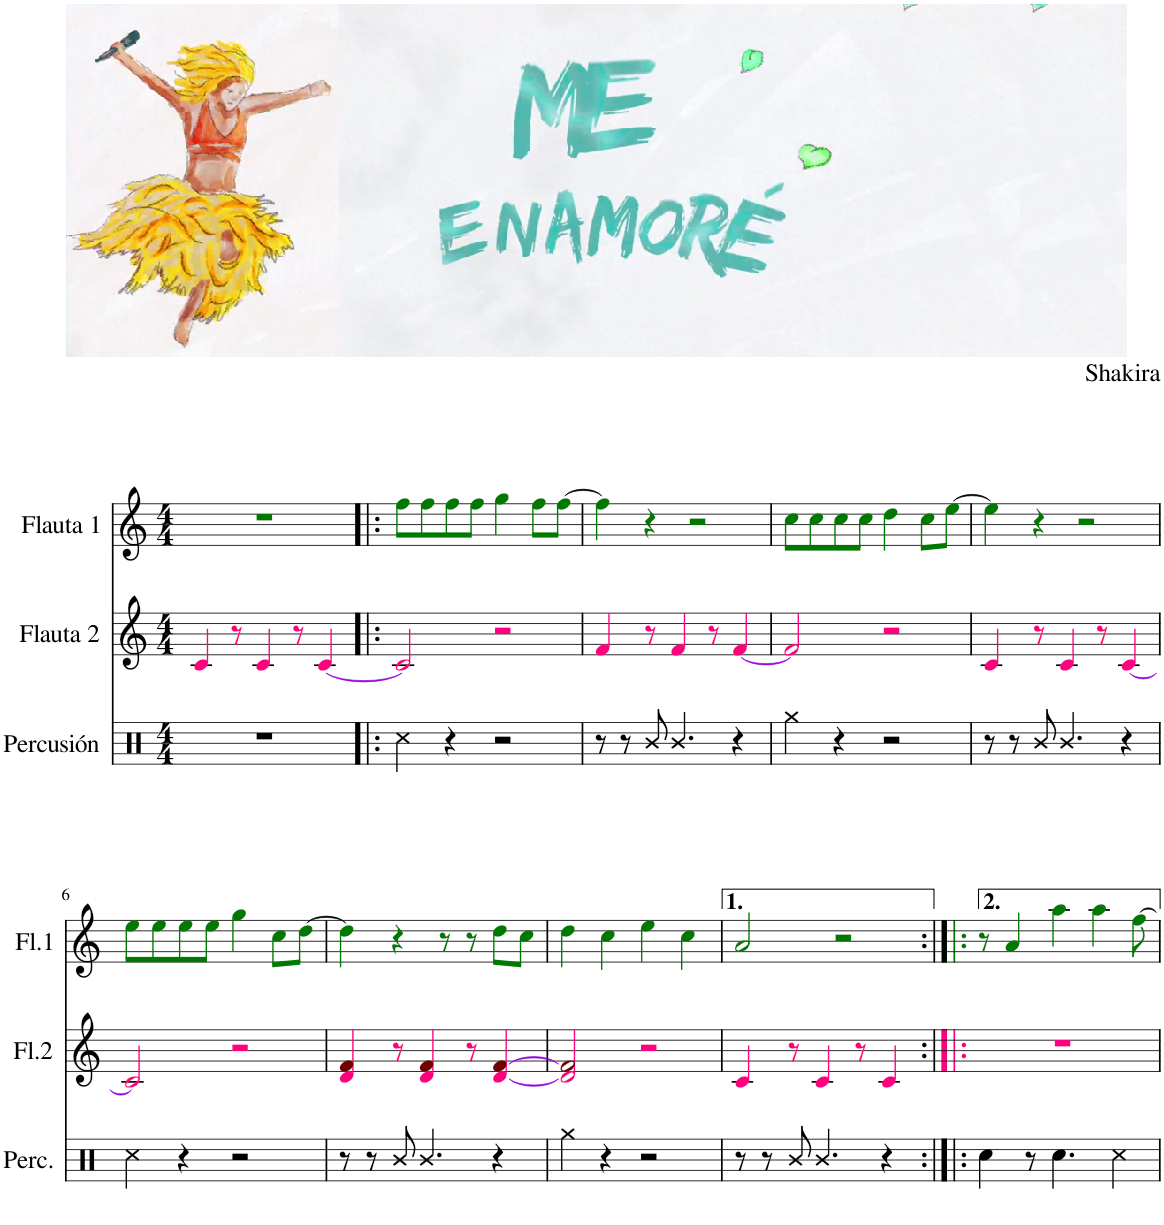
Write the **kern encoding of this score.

**kern	**kern	**kern
*part3	*part2	*part1
*staff3	*staff2	*staff1
*I"Percusión	*I"Flauta 2	*I"Flauta 1
*I'Perc.	*I'Fl.2	*I'Fl.1
*clefX	*clefG2	*clefG2
*k[]	*k[]	*k[]
*M4/4	*M4/4	*M4/4
=1	=1	=1
1r	4ci/	1r
.	8r	.
.	4ci/	.
.	8r	.
.	[4ci/	.
=2!|:	=2!|:	=2!|:
4Rcc\	2ci/]	8ffj\L
.	.	8ffj\
4r	.	8ffj\
.	.	8ffj\J
2r	2r	4ggj\
.	.	8ffj\L
.	.	[8ffj\J
=3	=3	=3
8r	4fi/	4ffj\]
8r	.	.
8R/	8r	4r
4.R/	4fi/	.
.	.	2r
.	8r	.
4r	[4fi/	.
=4	=4	=4
4Rgg\	2fi/]	8ccj\L
.	.	8ccj\
4r	.	8ccj\
.	.	8ccj\J
2r	2r	4ddj\
.	.	8ccj\L
.	.	[8eej\J
=5	=5	=5
8r	4ci/	4eej\]
8r	.	.
8R/	8r	4r
4.R/	4ci/	.
.	.	2r
.	8r	.
4r	[4ci/	.
!!LO:LB:g=z
=6	=6	=6
4Rcc\	2ci/]	8eej\L
.	.	8eej\
4r	.	8eej\
.	.	8eej\J
2r	2r	4ggj\
.	.	8ccj\L
.	.	[8ddj\J
=7	=7	=7
8r	4di/ 4fZ/	4ddj\]
8r	.	.
8R/	8r	4r
4.R/	4di/ 4fZ/	.
.	.	8r
.	8r	8r
4r	[4di/ [4fZ/	8ddj\L
.	.	8ccj\J
=8	=8	=8
4Rgg\	2di/] 2fZ/]	4ddj\
4r	.	4ccj\
2r	2r	4eej\
.	.	4ccj\
=9	=9	=9
8r	4ci/	2aj/
8r	.	.
8R/	8r	.
4.R/	4ci/	.
.	.	2r
.	8r	.
4r	4ci/	.
=10:|!|:	=10:|!|:	=10:|!|:
4Rcc\	1r	8r
.	.	4aj/
8r	.	.
4.Rcc\	.	4aaj\
.	.	4aaj\
4Rcc\	.	.
.	.	[8ffj\
=	=	=
*-	*-	*-
